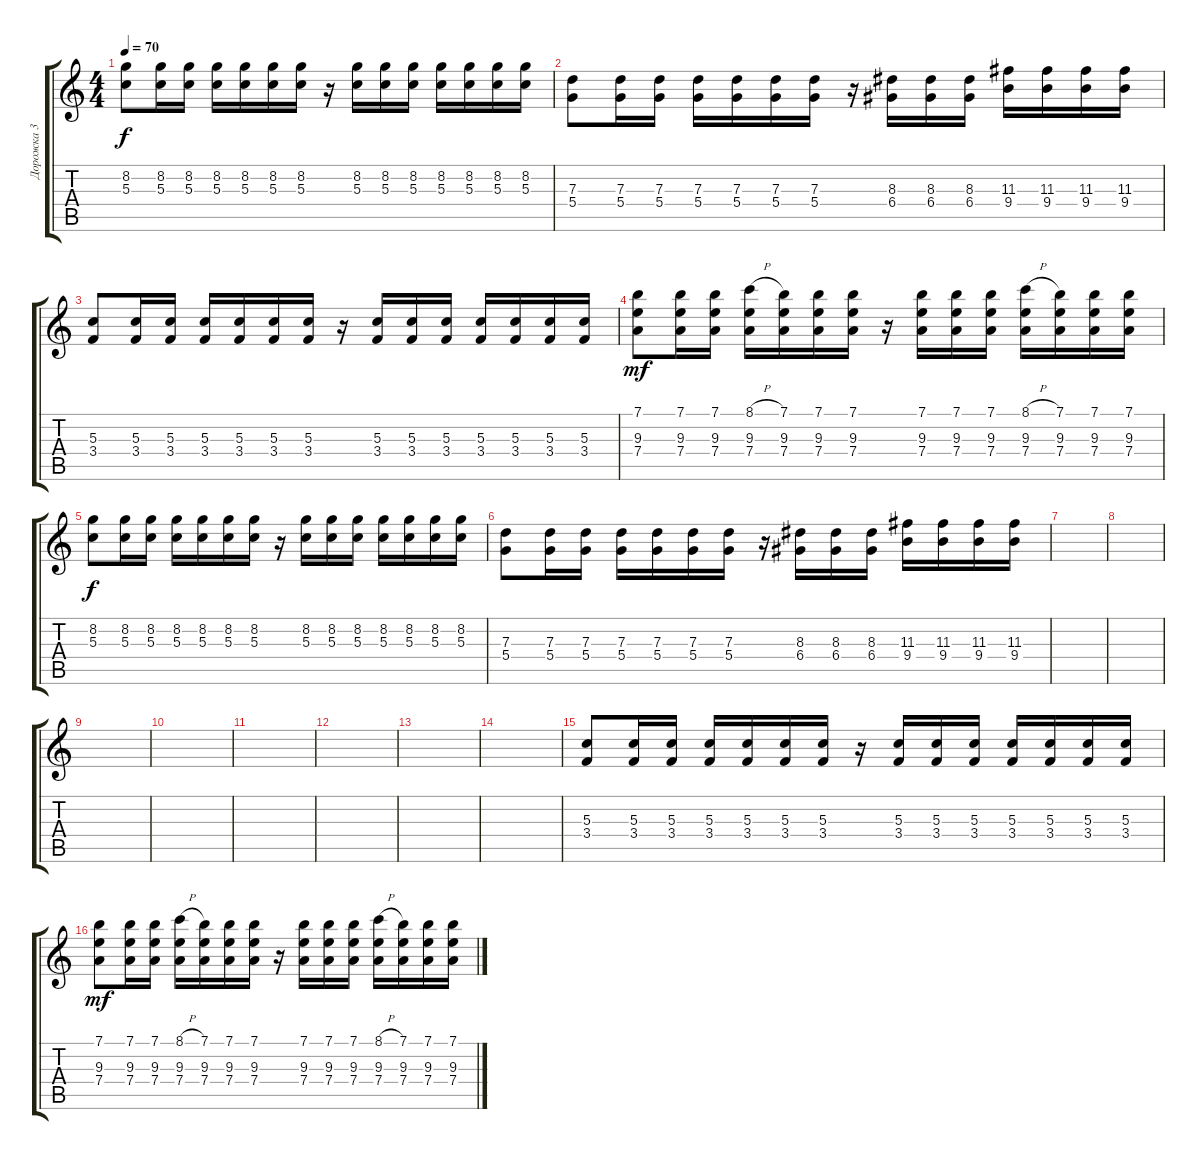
\track ("Дорожка 3" "Дорожка 3") {instrument overdrivenguitar}
\staff {score tabs}
\tuning (E4 B3 G3 D3 A2 E2) {hide}
\ts (4 4)
\tempo 70
\clef g2
\ks c
(8.2 5.3).8{dy f} (8.2 5.3).16 (8.2 5.3).16 (8.2 5.3).16 (8.2 5.3).16 (8.2 5.3).16 (8.2 5.3).16 r.16 (8.2 5.3).16 (8.2 5.3).16 (8.2 5.3).16 (8.2 5.3).16 (8.2 5.3).16 (8.2 5.3).16 (8.2 5.3).16 |
(7.3 5.4).8 (7.3 5.4).16 (7.3 5.4).16 (7.3 5.4).16 (7.3 5.4).16 (7.3 5.4).16 (7.3 5.4).16 r.16 (8.3 6.4).16 (8.3 6.4).16 (8.3 6.4).16 (11.3 9.4).16 (11.3 9.4).16 (11.3 9.4).16 (11.3 9.4).16 |
(5.3 3.4).8 (5.3 3.4).16 (5.3 3.4).16 (5.3 3.4).16 (5.3 3.4).16 (5.3 3.4).16 (5.3 3.4).16 r.16 (5.3 3.4).16 (5.3 3.4).16 (5.3 3.4).16 (5.3 3.4).16 (5.3 3.4).16 (5.3 3.4).16 (5.3 3.4).16 |
(7.1 9.3 7.4).8{dy mf} (7.1 9.3 7.4).16 (7.1 9.3 7.4).16 (8.1{h} 9.3 7.4).16 (7.1 9.3 7.4).16 (7.1 9.3 7.4).16 (7.1 9.3 7.4).16 r.16 (7.1 9.3 7.4).16 (7.1 9.3 7.4).16 (7.1 9.3 7.4).16 (8.1{h} 9.3 7.4).16 (7.1 9.3 7.4).16 (7.1 9.3 7.4).16 (7.1 9.3 7.4).16 |
(8.2 5.3).8{dy f} (8.2 5.3).16 (8.2 5.3).16 (8.2 5.3).16 (8.2 5.3).16 (8.2 5.3).16 (8.2 5.3).16 r.16 (8.2 5.3).16 (8.2 5.3).16 (8.2 5.3).16 (8.2 5.3).16 (8.2 5.3).16 (8.2 5.3).16 (8.2 5.3).16 |
(7.3 5.4).8 (7.3 5.4).16 (7.3 5.4).16 (7.3 5.4).16 (7.3 5.4).16 (7.3 5.4).16 (7.3 5.4).16 r.16 (8.3 6.4).16 (8.3 6.4).16 (8.3 6.4).16 (11.3 9.4).16 (11.3 9.4).16 (11.3 9.4).16 (11.3 9.4).16 |
|
|
|
|
|
|
|
|
(5.3 3.4).8 (5.3 3.4).16 (5.3 3.4).16 (5.3 3.4).16 (5.3 3.4).16 (5.3 3.4).16 (5.3 3.4).16 r.16 (5.3 3.4).16 (5.3 3.4).16 (5.3 3.4).16 (5.3 3.4).16 (5.3 3.4).16 (5.3 3.4).16 (5.3 3.4).16 |
(7.1 9.3 7.4).8{dy mf} (7.1 9.3 7.4).16 (7.1 9.3 7.4).16 (8.1{h} 9.3 7.4).16 (7.1 9.3 7.4).16 (7.1 9.3 7.4).16 (7.1 9.3 7.4).16 r.16 (7.1 9.3 7.4).16 (7.1 9.3 7.4).16 (7.1 9.3 7.4).16 (8.1{h} 9.3 7.4).16 (7.1 9.3 7.4).16 (7.1 9.3 7.4).16 (7.1 9.3 7.4).16
